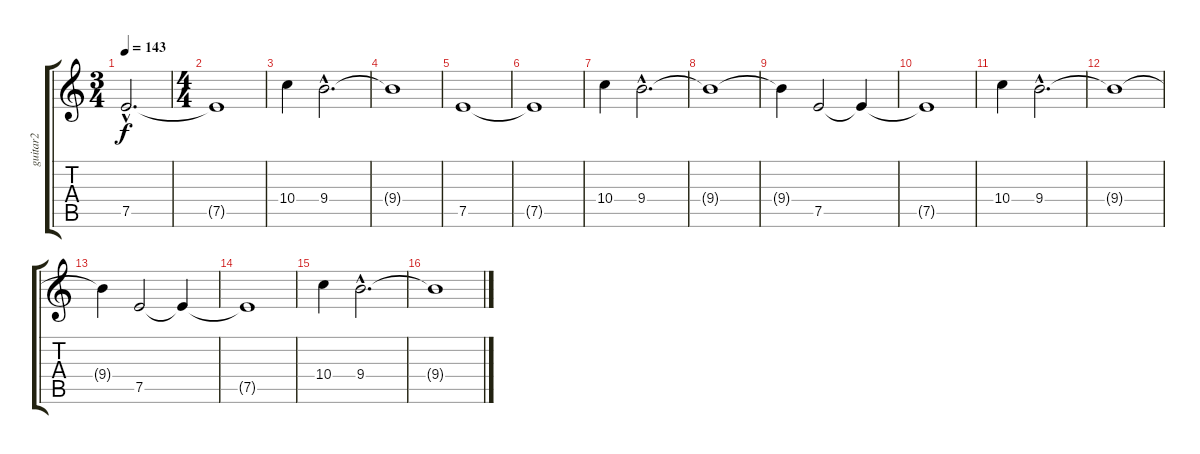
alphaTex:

\track ("guitar2" "guitar2") {instrument overdrivenguitar}
\staff {score tabs}
\tuning (E4 B3 G3 D3 A2 E2) {hide}
\ts (3 4)
\tempo 143
\clef g2
\ks c
7.5{hac}.2{d dy f instrument distortionguitar} |
\ts (4 4)
7.5{t}.1 |
10.4.4 9.4{hac}.2{d} |
9.4{t}.1 |
7.5.1 |
7.5{t}.1 |
10.4.4 9.4{hac}.2{d} |
9.4{t}.1 |
9.4{t}.4 7.5.2 7.5{t}.4 |
7.5{t}.1 |
10.4.4 9.4{hac}.2{d} |
9.4{t}.1 |
9.4{t}.4 7.5.2 7.5{t}.4 |
7.5{t}.1 |
10.4.4 9.4{hac}.2{d} |
9.4{t}.1
